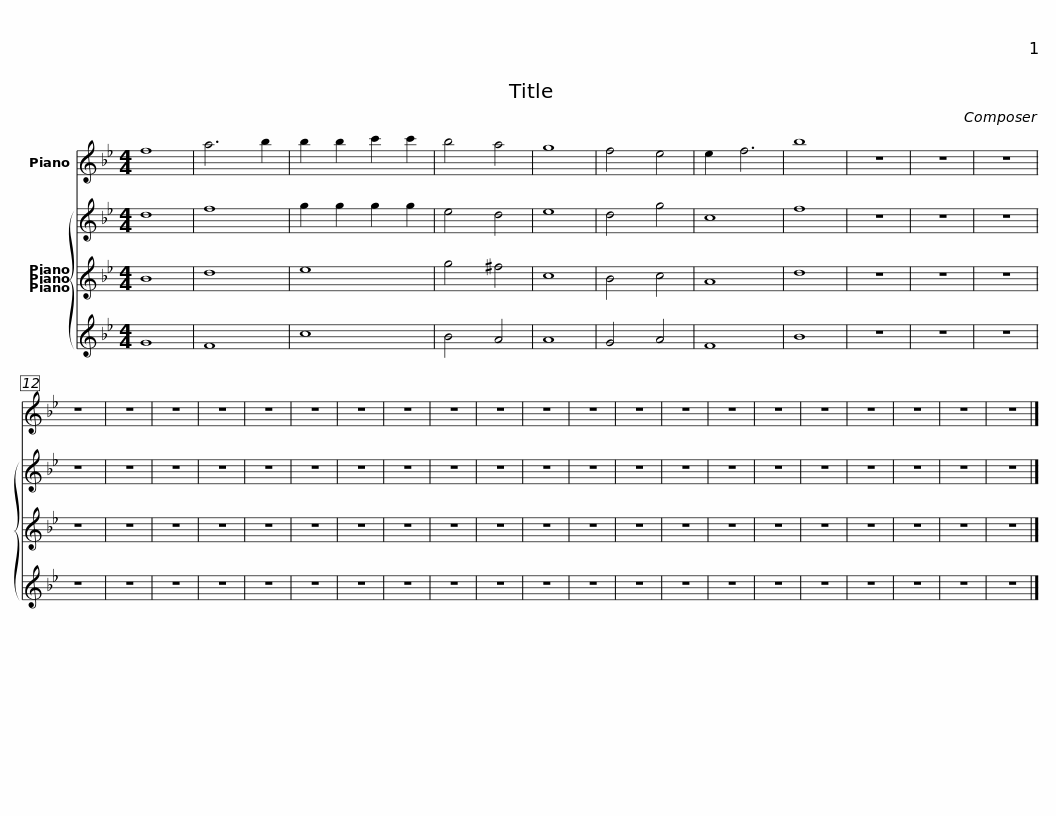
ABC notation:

X:1
%%score 1 { 2 3 4 }
L:1/8
M:4/4
I:linebreak $
K:Bb
V:1 treble
V:2 treble
V:3 treble
V:4 treble
V:1
 f8 | a6 b2 | b2 b2 c'2 c'2 | b4 a4 |$ g8 | %5
 f4 e4 | e2 f6 | b8 |$ z8 | z8 | %10
 z8 | z8 |$ z8 | z8 | z8 | %15
 z8 |$ z8 | z8 | z8 | z8 |$ %20
 z8 | z8 | z8 | z8 |$ z8 | %25
 z8 | z8 | z8 |$ z8 | z8 | %30
 z8 | z8 |] %32
V:2
 d8 | f8 | g2 g2 g2 g2 | e4 d4 |$ e8 | %5
 d4 g4 | c8 | f8 |$ z8 | z8 | %10
 z8 | z8 |$ z8 | z8 | z8 | %15
 z8 |$ z8 | z8 | z8 | z8 |$ %20
 z8 | z8 | z8 | z8 |$ z8 | %25
 z8 | z8 | z8 |$ z8 | z8 | %30
 z8 | z8 |] %32
V:3
 B8 | d8 | e8 | g4 ^f4 |$ c8 | %5
 B4 c4 | A8 | d8 |$ z8 | z8 | %10
 z8 | z8 |$ z8 | z8 | z8 | %15
 z8 |$ z8 | z8 | z8 | z8 |$ %20
 z8 | z8 | z8 | z8 |$ z8 | %25
 z8 | z8 | z8 |$ z8 | z8 | %30
 z8 | z8 |] %32
V:4
 G8 | F8 | c8 | B4 A4 |$ A8 | %5
 G4 A4 | F8 | B8 |$ z8 | z8 | %10
 z8 | z8 |$ z8 | z8 | z8 | %15
 z8 |$ z8 | z8 | z8 | z8 |$ %20
 z8 | z8 | z8 | z8 |$ z8 | %25
 z8 | z8 | z8 |$ z8 | z8 | %30
 z8 | z8 |] %32
